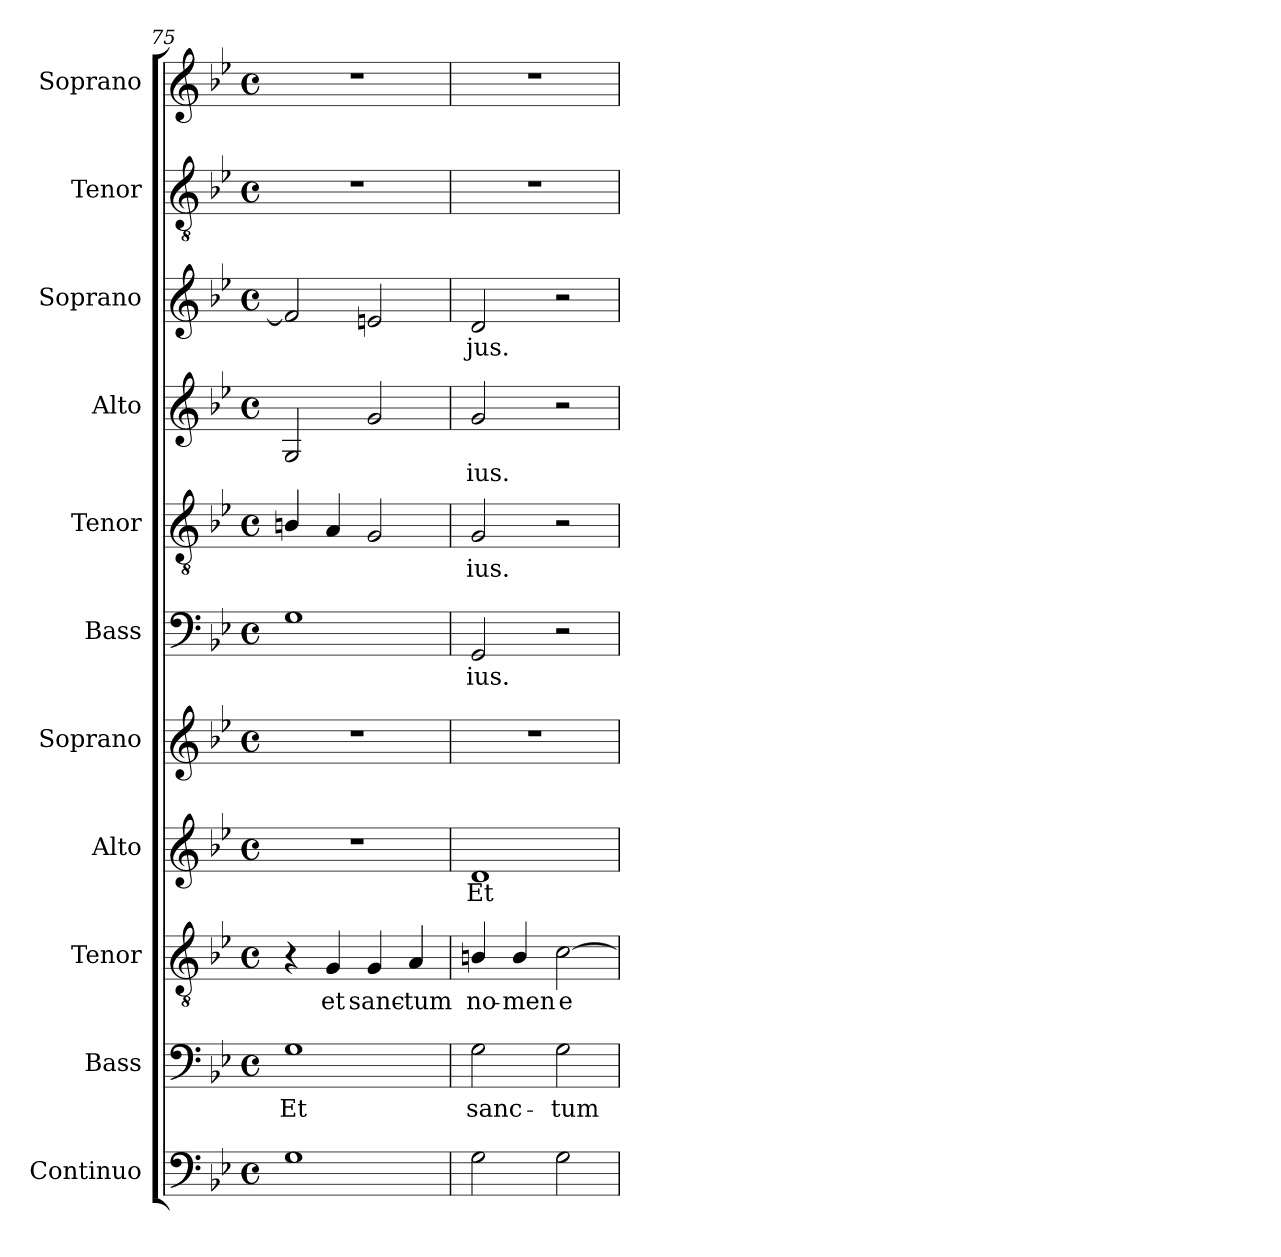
**kern	**kern	**text	**kern	**text	**kern	**text	**kern	**kern	**text	**kern	**text	**kern	**text	**kern	**text	**kern	**kern
*part11	*part10	*part10	*part9	*part9	*part8	*part8	*part7	*part6	*part6	*part5	*part5	*part4	*part4	*part3	*part3	*part2	*part1
*staff11	*staff10	*staff10	*staff9	*staff9	*staff8	*staff8	*staff7	*staff6	*staff6	*staff5	*staff5	*staff4	*staff4	*staff3	*staff3	*staff2	*staff1
*I"Continuo	*I"Bass	*	*I"Tenor	*	*I"Alto	*	*I"Soprano	*I"Bass	*	*I"Tenor	*	*I"Alto	*	*I"Soprano	*	*I"Tenor	*I"Soprano
*I'Cont.	*I'B.	*	*I'T.	*	*I'A.	*	*I'S.	*I'B.	*	*I'T.	*	*I'A.	*	*I'S.	*	*I'T.	*I'S.
*clefF4	*clefF4	*	*clefGv2	*	*clefG2	*	*clefG2	*clefF4	*	*clefGv2	*	*clefG2	*	*clefG2	*	*clefGv2	*clefG2
*	*	*	*ITrd7c12	*	*	*	*	*	*	*ITrd7c12	*	*	*	*	*	*ITrd7c12	*
*k[b-e-]	*k[b-e-]	*	*k[b-e-]	*	*k[b-e-]	*	*k[b-e-]	*k[b-e-]	*	*k[b-e-]	*	*k[b-e-]	*	*k[b-e-]	*	*k[b-e-]	*k[b-e-]
*B-:	*B-:	*	*B-:	*	*B-:	*	*B-:	*B-:	*	*B-:	*	*B-:	*	*B-:	*	*B-:	*B-:
*M4/4	*M4/4	*	*M4/4	*	*M4/4	*	*M4/4	*M4/4	*	*M4/4	*	*M4/4	*	*M4/4	*	*M4/4	*M4/4
*met(c)	*met(c)	*	*met(c)	*	*met(c)	*	*met(c)	*met(c)	*	*met(c)	*	*met(c)	*	*met(c)	*	*met(c)	*met(c)
=75	=75	=75	=75	=75	=75	=75	=75	=75	=75	=75	=75	=75	=75	=75	=75	=75	=75
!	!	!LO:LY:b:color=#000000	!	!	!	!	!	!	!	!	!	!	!	!	!	!	!
1Gi	1Gi	Et	4r	.	1r	.	1r	1Gi	.	4BBni/	.	2Gi/	.	2fi/]	.	1r	1r
!	!	!	!	!LO:LY:b:color=#000000	!	!	!	!	!	!	!	!	!	!	!	!	!
.	.	.	4GGi/	et	.	.	.	.	.	4AAi/	.	.	.	.	.	.	.
!	!	!	!	!LO:LY:b:color=#000000	!	!	!	!	!	!	!	!	!	!	!	!	!
.	.	.	4GGi/	sanc-	.	.	.	.	.	2GGi/	.	2gi/	.	2ei/	.	.	.
!	!	!	!	!LO:LY:b:color=#000000	!	!	!	!	!	!	!	!	!	!	!	!	!
.	.	.	4AAi/	-tum	.	.	.	.	.	.	.	.	.	.	.	.	.
!!LO:PB:g=z
=76	=76	=76	=76	=76	=76	=76	=76	=76	=76	=76	=76	=76	=76	=76	=76	=76	=76
!	!	!LO:LY:b:color=#000000	!	!	!	!	!	!	!	!	!	!	!	!	!	!	!
!	!	!	!	!LO:LY:b:color=#000000	!	!	!	!	!	!	!	!	!	!	!	!	!
!	!	!	!	!	!	!LO:LY:b:color=#000000	!	!	!	!	!	!	!	!	!	!	!
!	!	!	!	!	!	!	!	!	!LO:LY:b:color=#000000	!	!	!	!	!	!	!	!
!	!	!	!	!	!	!	!	!	!	!	!LO:LY:b:color=#000000	!	!	!	!	!	!
!	!	!	!	!	!	!	!	!	!	!	!	!	!LO:LY:b:color=#000000	!	!	!	!
!	!	!	!	!	!	!	!	!	!	!	!	!	!	!	!LO:LY:b:color=#000000	!	!
2Gi\	2Gi\	sanc-	4BBni/	no-	1di	Et	1r	2GGi/	-ius.	2GGi/	-ius.	2gi/	ius.	2di/	-jus.	1r	1r
!	!	!	!	!LO:LY:b:color=#000000	!	!	!	!	!	!	!	!	!	!	!	!	!
.	.	.	4BBi/	-men	.	.	.	.	.	.	.	.	.	.	.	.	.
!	!	!LO:LY:b:color=#000000	!	!	!	!	!	!	!	!	!	!	!	!	!	!	!
!	!	!	!	!LO:LY:b:color=#000000	!	!	!	!	!	!	!	!	!	!	!	!	!
2Gi\	2Gi\	-tum	[>2Ci\	e-	.	.	.	2r	.	2r	.	2r	.	2r	.	.	.
=	=	=	=	=	=	=	=	=	=	=	=	=	=	=	=	=	=
*-	*-	*-	*-	*-	*-	*-	*-	*-	*-	*-	*-	*-	*-	*-	*-	*-	*-
